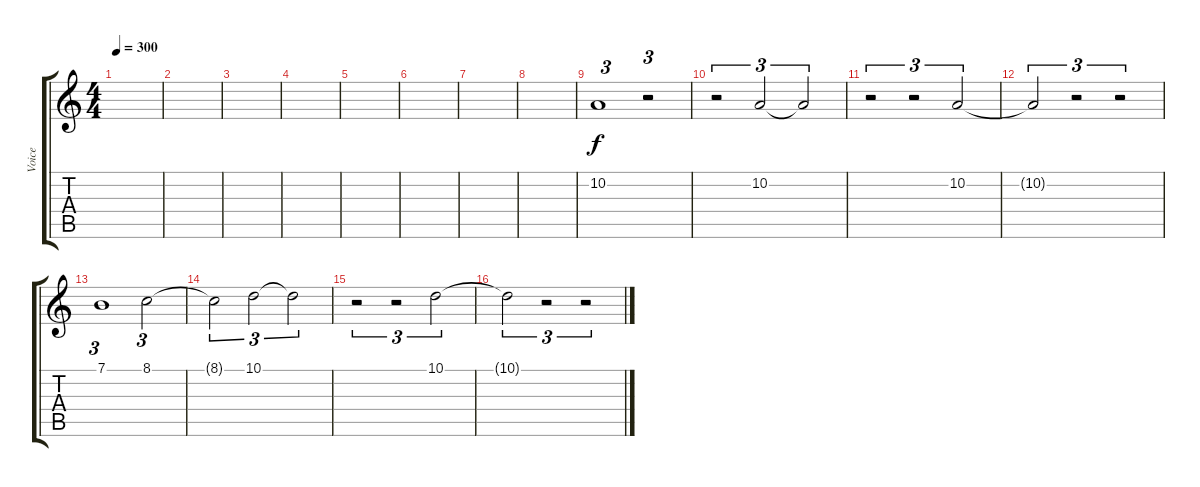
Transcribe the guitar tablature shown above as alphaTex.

\track ("Voice" "Voice") {instrument choiraahs}
\staff {score tabs}
\tuning (E4 B3 G3 D3 A2 E2) {hide}
\ts (4 4)
\tempo 300
\clef g2
\ks c
|
|
|
|
|
|
|
|
10.2.1{tu (3 2)} r.2{tu (3 2)} |
r.2{tu (3 2)} 10.2.2{tu (3 2)} 10.2{t}.2{tu (3 2)} |
r.2{tu (3 2)} r.2{tu (3 2)} 10.2.2{tu (3 2)} |
10.2{t}.2{tu (3 2)} r.2{tu (3 2)} r.2{tu (3 2)} |
7.1.1{tu (3 2)} 8.1.2{tu (3 2)} |
8.1{t}.2{tu (3 2)} 10.1.2{tu (3 2)} 10.1{t}.2{tu (3 2)} |
r.2{tu (3 2)} r.2{tu (3 2)} 10.1.2{tu (3 2)} |
10.1{t}.2{tu (3 2)} r.2{tu (3 2)} r.2{tu (3 2)}
